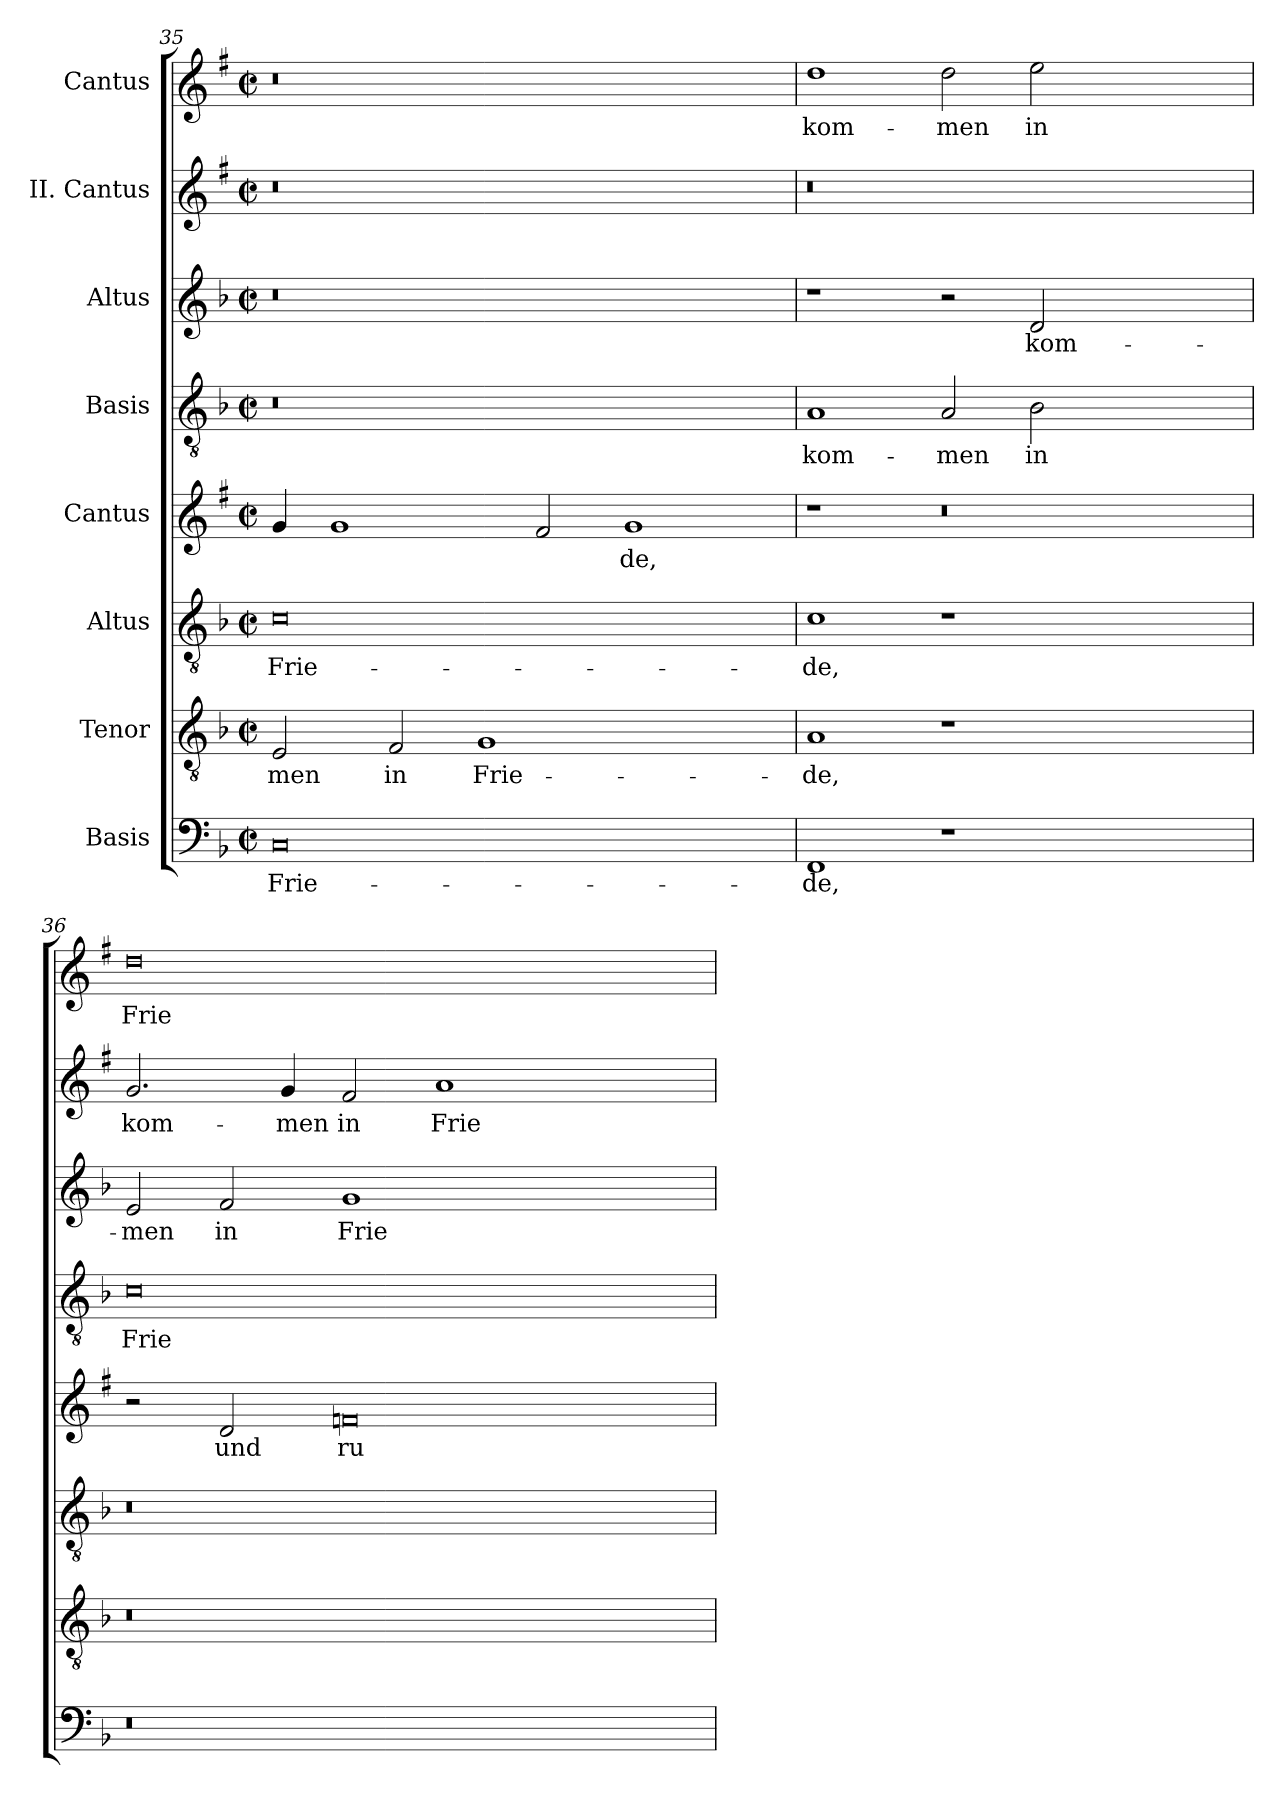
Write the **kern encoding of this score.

**kern	**text	**kern	**text	**kern	**text	**kern	**text	**kern	**text	**kern	**text	**kern	**text	**kern	**text
*part8	*part8	*part7	*part7	*part6	*part6	*part5	*part5	*part4	*part4	*part3	*part3	*part2	*part2	*part1	*part1
*staff8	*staff8	*staff7	*staff7	*staff6	*staff6	*staff5	*staff5	*staff4	*staff4	*staff3	*staff3	*staff2	*staff2	*staff1	*staff1
*I"Basis	*	*I"Tenor	*	*I"Altus	*	*I"Cantus	*	*I"Basis	*	*I"Altus	*	*I"II. Cantus	*	*I"Cantus	*
!!LO:LB:g=z
*clefF4	*	*clefGv2	*	*clefGv2	*	*clefG2	*	*clefGv2	*	*clefG2	*	*clefG2	*	*clefG2	*
*	*	*	*	*	*	*ITrd1c2	*	*	*	*	*	*ITrd1c2	*	*ITrd1c2	*
*k[b-]	*	*k[b-]	*	*k[b-]	*	*k[b-]	*	*k[b-]	*	*k[b-]	*	*k[b-]	*	*k[b-]	*
*F:	*	*F:	*	*F:	*	*F:	*	*F:	*	*F:	*	*F:	*	*F:	*
*M4/2	*	*M4/2	*	*M4/2	*	*M4/2	*	*M4/2	*	*M4/2	*	*M4/2	*	*M4/2	*
*met(c|)	*	*met(c|)	*	*met(c|)	*	*met(c|)	*	*met(c|)	*	*met(c|)	*	*met(c|)	*	*met(c|)	*
=35A	=35A	=35A	=35A	=35A	=35A	=35A	=35A	=35A	=35A	=35A	=35A	=35A	=35A	=35A	=35A
!	!LO:LY:b	!	!LO:LY:b	!	!LO:LY:b	!	!	!	!	!	!	!	!	!	!
0C	Frie-	2E	-men	0c	Frie-	4f	.	0r	.	0r	.	0r	.	0r	.
.	.	.	.	.	.	1f	.	.	.	.	.	.	.	.	.
!	!	!	!LO:LY:b	!	!	!	!	!	!	!	!	!	!	!	!
.	.	2F	in	.	.	.	.	.	.	.	.	.	.	.	.
!	!	!	!LO:LY:b	!	!	!	!	!	!	!	!	!	!	!	!
.	.	1G	Frie-	.	.	.	.	.	.	.	.	.	.	.	.
.	.	.	.	.	.	2e	.	.	.	.	.	.	.	.	.
!	!	!	!	!	!	!	!LO:LY:b	!	!	!	!	!	!	!	!
.	.	.	.	.	.	1f	-de,	.	.	.	.	.	.	.	.
2.ryy	.	2.ryy	.	2.ryy	.	.	.	2.ryy	.	2.ryy	.	2.ryy	.	2.ryy	.
=36A	=36A	=36A	=36A	=36A	=36A	=36A	=36A	=36A	=36A	=36A	=36A	=36A	=36A	=36A	=36A
!	!LO:LY:b	!	!LO:LY:b	!	!LO:LY:b	!	!	!	!LO:LY:b	!	!	!	!	!	!LO:LY:b
1FF	-de,	1A	-de,	1c	-de,	1r	.	1A	kom-	1r	.	0r	.	1cc	kom-
!	!	!	!	!	!	!	!	!	!LO:LY:b	!	!	!	!	!	!LO:LY:b
1r	.	1r	.	1r	.	0r	.	2A	-men	2r	.	.	.	2cc	-men
!	!	!	!	!	!	!	!	!	!LO:LY:b	!	!LO:LY:b	!	!	!	!LO:LY:b
.	.	.	.	.	.	.	.	2B-	in	2d	kom-	.	.	2dd	in
1ryy	.	1ryy	.	1ryy	.	.	.	1ryy	.	1ryy	.	1ryy	.	1ryy	.
=36B	=36B	=36B	=36B	=36B	=36B	=36B	=36B	=36B	=36B	=36B	=36B	=36B	=36B	=36B	=36B
!	!	!	!	!	!	!	!	!	!LO:LY:b	!	!LO:LY:b	!	!LO:LY:b	!	!LO:LY:b
0r	.	0r	.	0r	.	2r	.	0c	Frie-	2e	-men	2.f	kom-	0cc	Frie-
!	!	!	!	!	!	!	!LO:LY:b	!	!	!	!LO:LY:b	!	!	!	!
.	.	.	.	.	.	2c	und	.	.	2f	in	.	.	.	.
!	!	!	!	!	!	!	!	!	!	!	!	!	!LO:LY:b	!	!
.	.	.	.	.	.	.	.	.	.	.	.	4f	-men	.	.
!	!	!	!	!	!	!	!LO:LY:b	!	!	!	!LO:LY:b	!	!LO:LY:b	!	!
.	.	.	.	.	.	0e-X	ru-	.	.	1g	Frie-	2e	in	.	.
!	!	!	!	!	!	!	!	!	!	!	!	!	!LO:LY:b	!	!
.	.	.	.	.	.	.	.	.	.	.	.	1g	Frie-	.	.
1ryy	.	1ryy	.	1ryy	.	.	.	1ryy	.	1ryy	.	.	.	1ryy	.
.	.	.	.	.	.	.	.	.	.	.	.	2ryy	.	.	.
=	=	=	=	=	=	=	=	=	=	=	=	=	=	=	=
*-	*-	*-	*-	*-	*-	*-	*-	*-	*-	*-	*-	*-	*-	*-	*-
